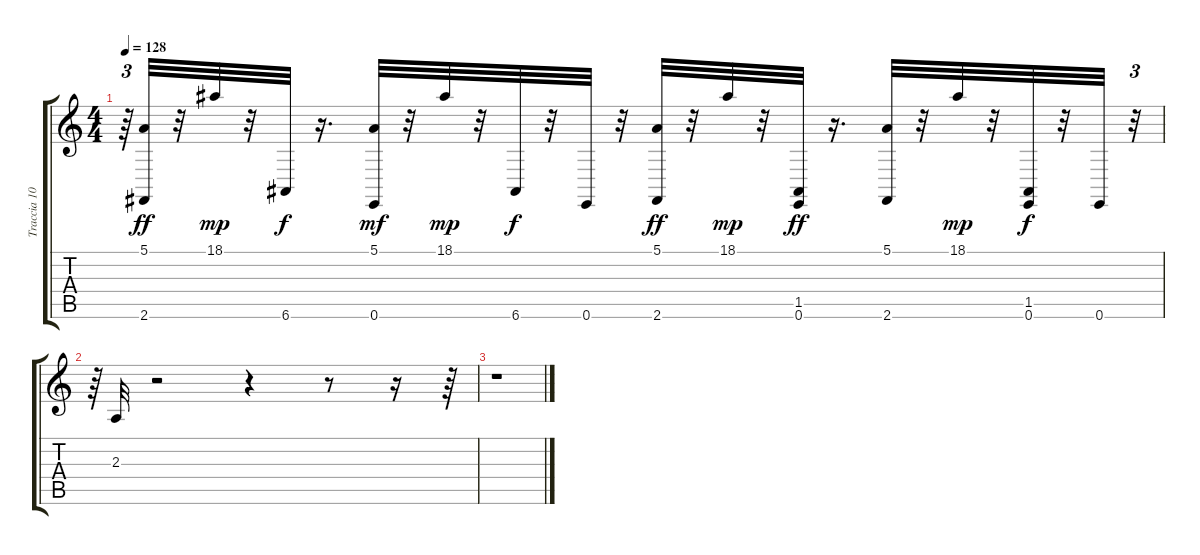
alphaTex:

\track ("Traccia 10" "Traccia 10") {instrument acousticgrandpiano}
\staff {score tabs}
\tuning (E4 B3 G3 D3 A2 E2) {hide}
\ts (4 4)
\tempo 128
\clef g2
\ks c
r.64{tu (3 2) dy f} (5.1 2.6).32{dy ff} r.32 18.1.32{dy mp} r.32 6.6.32{dy f} r.16{d} (5.1 0.6).32{dy mf} r.32 18.1.32{dy mp} r.32 6.6.32{dy f} r.32 0.6.32 r.32 (5.1 2.6).32{dy ff} r.32 18.1.32{dy mp} r.32 (1.5 0.6).32{dy ff} r.16{d} (5.1 2.6).32 r.32 18.1.32{dy mp} r.32 (1.5 0.6).32{dy f} r.32 0.6.32 r.32{tu (3 2)} |
r.64{tu (3 2)} 2.3.32 r.2 r.4 r.8 r.16 r.64 |
r.1
